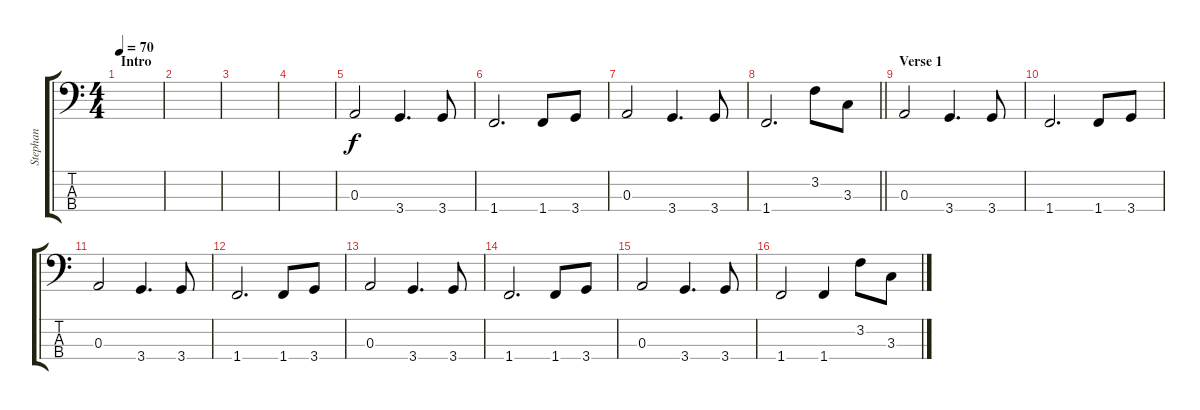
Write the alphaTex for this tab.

\track ("Stephan" "Stephan") {instrument electricbassfinger}
\staff {score tabs}
\tuning (G2 D2 A1 E1) {hide}
\ts (4 4)
\section ("" "Intro")
\tempo 70
\clef f4
\ks c
|
|
|
|
0.3.2{volume 13 instrument electricbassfinger} 3.4.4{d} 3.4.8 |
1.4.2{d} 1.4.8 3.4.8 |
0.3.2 3.4.4{d} 3.4.8 |
\barLineRight lightlight
1.4.2{d} 3.2.8 3.3.8 |
\section ("" "Verse 1")
0.3.2 3.4.4{d} 3.4.8 |
1.4.2{d} 1.4.8 3.4.8 |
0.3.2 3.4.4{d} 3.4.8 |
1.4.2{d} 1.4.8 3.4.8 |
0.3.2 3.4.4{d} 3.4.8 |
1.4.2{d} 1.4.8 3.4.8 |
0.3.2 3.4.4{d} 3.4.8 |
1.4.2 1.4.4 3.2.8 3.3.8
